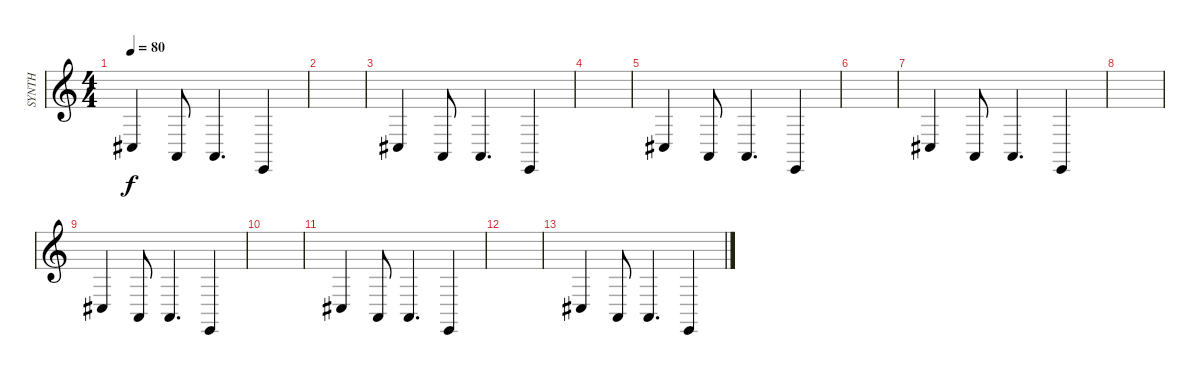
\track ("SYNTH" "SYNTH") {instrument lead2sawtooth}
\staff {score}
\tuning (Eb4 Bb3 Gb3 Db3 Ab2 Eb2) {hide}
\ts (4 4)
\tempo 80
\clef g2
\ks c
5.5.4{dy f} 1.5.8 1.5.4{d} 1.6.4 |
|
5.5.4 1.5.8 1.5.4{d} 1.6.4 |
|
5.5.4 1.5.8 1.5.4{d} 1.6.4 |
|
5.5.4 1.5.8 1.5.4{d} 1.6.4 |
|
5.5.4 1.5.8 1.5.4{d} 1.6.4 |
|
5.5.4 1.5.8 1.5.4{d} 1.6.4 |
|
5.5.4 1.5.8 1.5.4{d} 1.6.4
